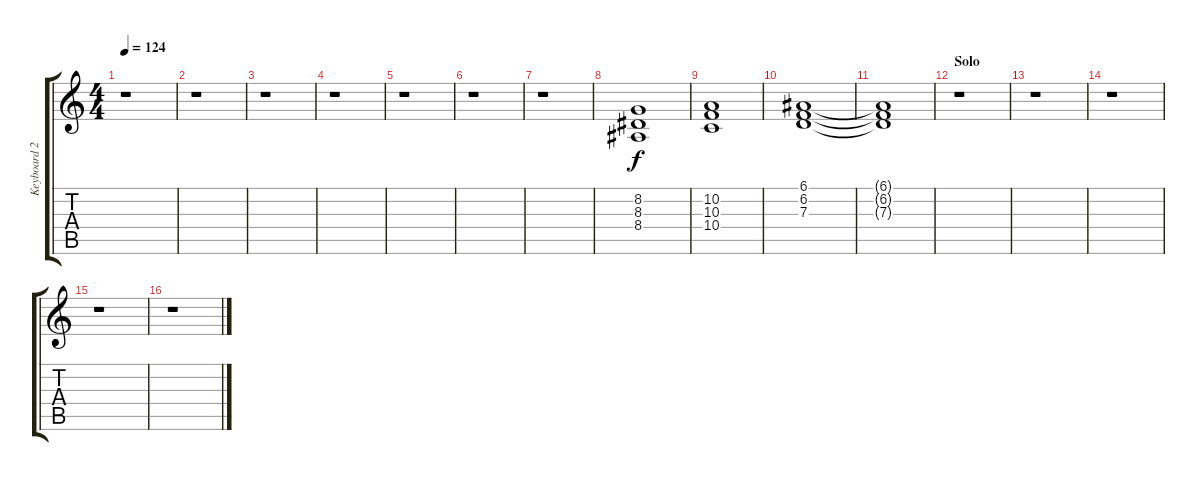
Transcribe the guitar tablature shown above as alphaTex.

\track ("Keyboard 2" "Keyboard 2") {instrument churchorgan}
\staff {score tabs}
\tuning (E4 B3 G3 D3 A2 E2) {hide}
\ts (4 4)
\tempo 124
\clef g2
\ks c
r.1{dy f} |
r.1 |
r.1 |
\section ("" "")
r.1 |
r.1 |
r.1 |
r.1 |
(8.2 8.3 8.4).1{volume 10 instrument churchorgan} |
(10.2 10.3 10.4).1 |
(6.1 6.2 7.3).1 |
(6.1{t} 6.2{t} 7.3{t}).1 |
\section ("" "Solo")
r.1 |
r.1 |
r.1 |
r.1 |
r.1
